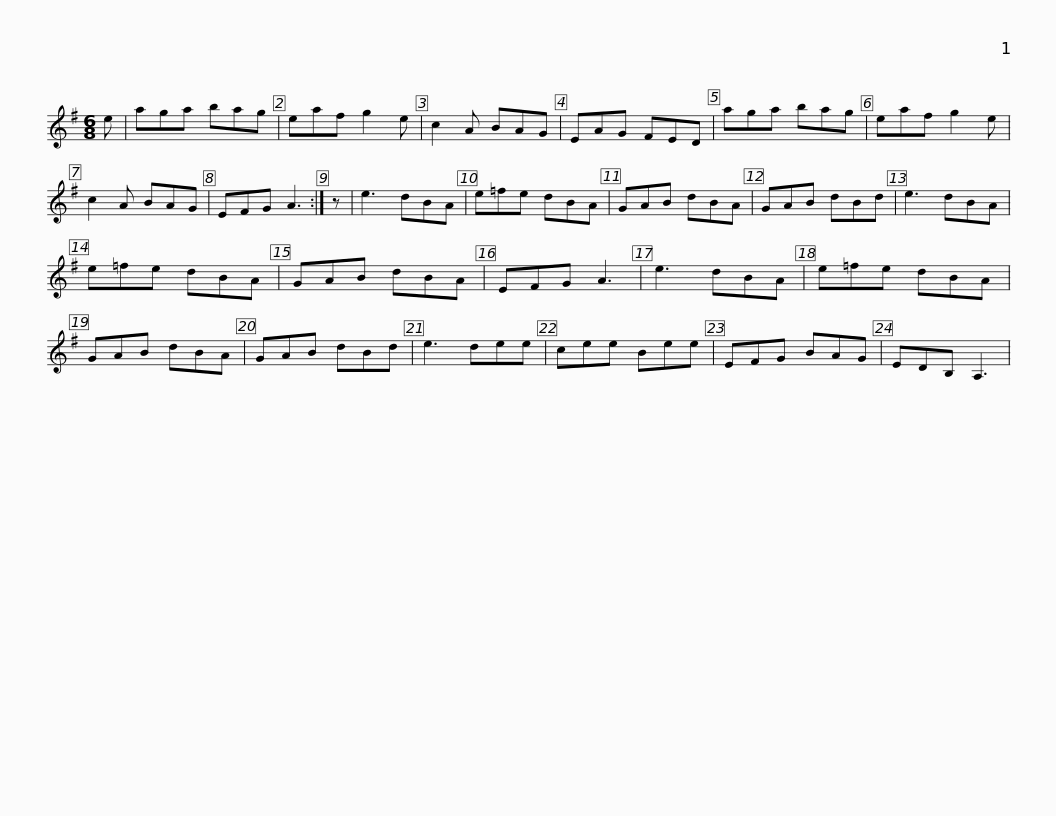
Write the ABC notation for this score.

X:1
L:1/8
M:6/8
I:linebreak $
K:G
V:1 treble
V:1
 e | aga bag | eaf g2 e | c2 A BAG | EAG FED | %5
 aga bag | eaf g2 e | c2 A BAG |$ EFG A3 :| z | %10
 e3 dBA | e=fe dBA | GAB dBA | GAB dBd | e3 dBA | %15
 e=fe dBA |$ GAB dBA | EFG A3 | e3 dBA | e=fe dBA | %20
 GAB dBA | GAB dBd | e3 dee | cee Bee |$ EFG BAG | %25
 EDB, A,3 | %26
